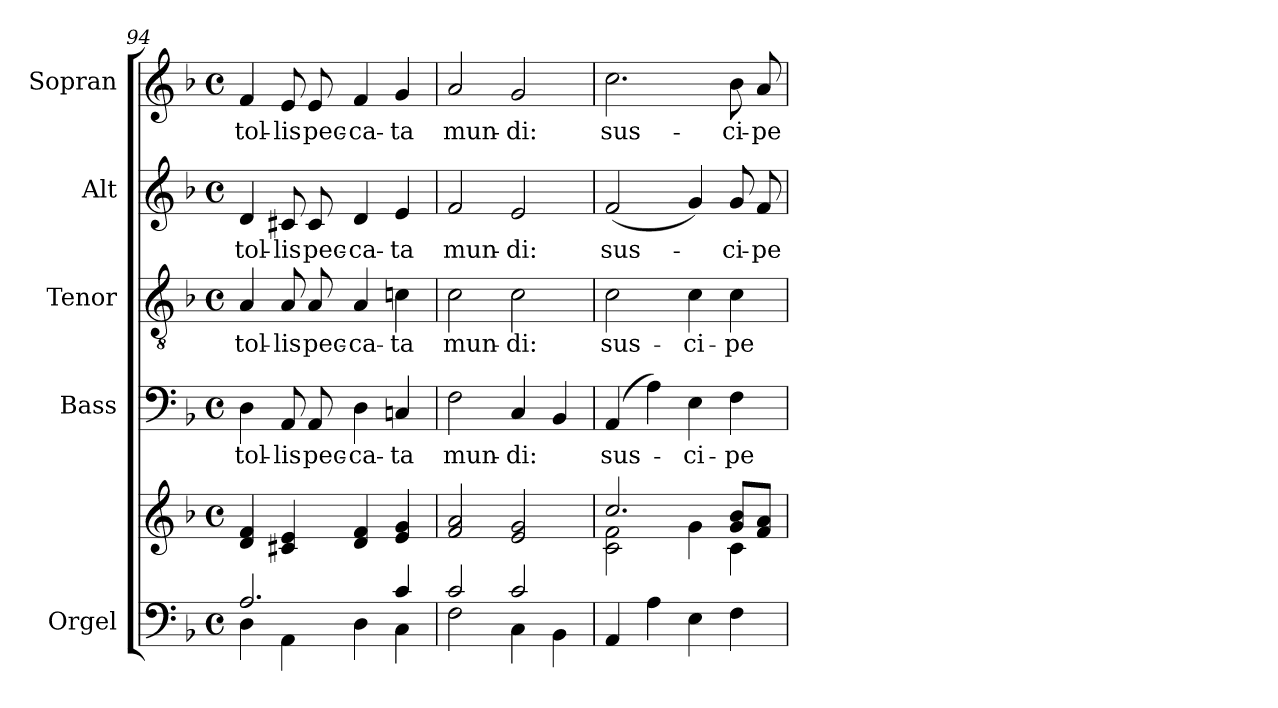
**kern	**kern	**kern	**text	**kern	**text	**kern	**text	**kern	**text
*part5	*part5	*part4	*part4	*part3	*part3	*part2	*part2	*part1	*part1
*staff6	*staff5	*staff4	*staff4	*staff3	*staff3	*staff2	*staff2	*staff1	*staff1
*I"Orgel	*	*I"Bass	*	*I"Tenor	*	*I"Alt	*	*I"Sopran	*
*I'Org.	*	*I'B.	*	*I'T.	*	*I'A.	*	*I'S.	*
!!LO:LB:g=z
*clefF4	*clefG2	*clefF4	*	*clefGv2	*	*clefG2	*	*clefG2	*
*k[b-]	*k[b-]	*k[b-]	*	*k[b-]	*	*k[b-]	*	*k[b-]	*
*F:	*F:	*F:	*	*F:	*	*F:	*	*F:	*
*M4/4	*M4/4	*M4/4	*	*M4/4	*	*M4/4	*	*M4/4	*
*met(c)	*met(c)	*met(c)	*	*met(c)	*	*met(c)	*	*met(c)	*
=94	=94	=94	=94	=94	=94	=94	=94	=94	=94
*^	*	*	*	*	*	*	*	*	*
2.A/	4D\	4d/ 4f/	4D\	tol-	4A/	tol-	4d/	tol-	4f/	tol-
.	4AA\	4c#X/ 4e/	8AA/	-lis	8A/	-lis	8c#X/	-lis	8e/	-lis
.	.	.	8AA/	pec-	8A/	pec-	8c#/	pec-	8e/	pec-
.	4D\	4d/ 4f/	4D\	-ca-	4A/	-ca-	4d/	-ca-	4f/	-ca-
4c/	4C\	4e/ 4g/	4Cn/	-ta	4cn\	-ta	4e/	-ta	4g/	-ta
=95	=95	=95	=95	=95	=95	=95	=95	=95	=95	=95
2c/	2F\	2f/ 2a/	2F\	mun-	2c\	mun-	2f/	mun-	2a/	mun-
2c/	4C\	2e/ 2g/	4C/	-di:	2c\	-di:	2e/	-di:	2g/	-di:
.	4BB-\	.	4BB-/	.	.	.	.	.	.	.
*v	*v	*	*	*	*	*	*	*	*	*
=96	=96	=96	=96	=96	=96	=96	=96	=96	=96
*	*^	*	*	*	*	*	*	*	*
4AA/	2.cc/	2c\ 2f\	(4AA/	sus-	2c\	sus-	(2f/	sus-	2.cc\	sus-
4A\	.	.	4A\)	.	.	.	.	.	.	.
4E\	.	4g\	4E\	-ci-	4c\	-ci-	4g/)	.	.	.
4F\	8g/ 8b-/L	4c\	4F\	-pe	4c\	-pe	8g/	-ci-	8b-\	-ci-
.	8f/ 8a/J	.	.	.	.	.	8f/	-pe	8a/	-pe
*	*v	*v	*	*	*	*	*	*	*	*
=	=	=	=	=	=	=	=	=	=
*-	*-	*-	*-	*-	*-	*-	*-	*-	*-
